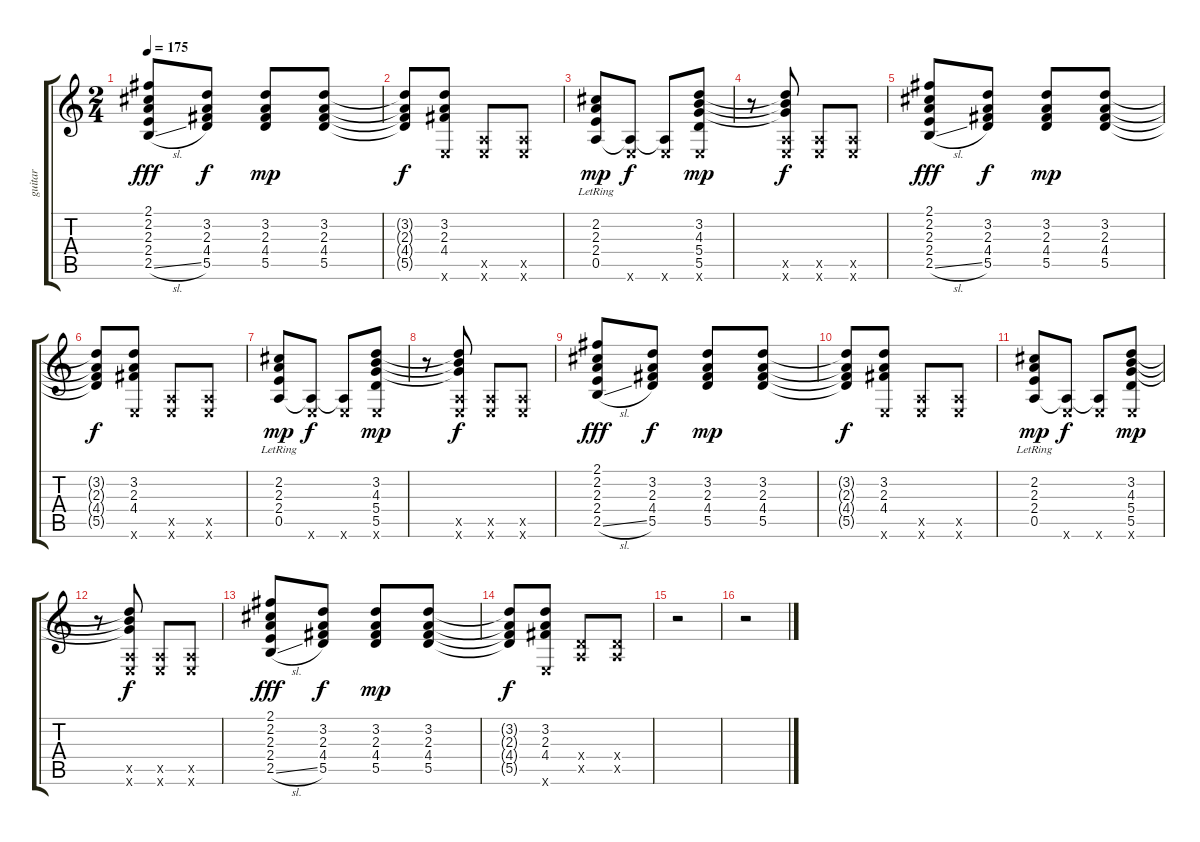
\track ("guitar" "guitar") {instrument acousticguitarsteel}
\staff {score tabs}
\tuning (E4 B3 G3 D3 A2 E2) {hide}
\ts (2 4)
\tempo 175
\clef g2
\ks c
(2.1 2.2 2.3 2.4 2.5{sl}).8{dy fff volume 7 instrument acousticguitarsteel} (3.2 2.3 4.4 5.5).8{dy f} (3.2 2.3 4.4 5.5).8{dy mp} (3.2 2.3 4.4 5.5).8 |
(3.2{t} 2.3{t} 4.4{t} 5.5{t}).8{dy f} (3.2 2.3 4.4 0.6{x}).8 (0.5{x} 0.6{x}).8 (0.5{x} 0.6{x}).8 |
(2.2{lr} 2.3{lr} 2.4{lr} 0.5).8{dy mp} (0.5{t} 0.6{x}).8{dy f} (0.5{t} 0.6{x}).8 (3.2 4.3 5.4 5.5 0.6{x}).8{dy mp} |
r.8 (3.2{t} 4.3{t} 5.4{t} 0.5{x} 0.6{x}).8{dy f} (0.5{x} 0.6{x}).8 (0.5{x} 0.6{x}).8 |
(2.1 2.2 2.3 2.4 2.5{sl}).8{dy fff} (3.2 2.3 4.4 5.5).8{dy f} (3.2 2.3 4.4 5.5).8{dy mp} (3.2 2.3 4.4 5.5).8 |
(3.2{t} 2.3{t} 4.4{t} 5.5{t}).8{dy f} (3.2 2.3 4.4 0.6{x}).8 (0.5{x} 0.6{x}).8 (0.5{x} 0.6{x}).8 |
(2.2{lr} 2.3{lr} 2.4{lr} 0.5).8{dy mp} (0.5{t} 0.6{x}).8{dy f} (0.5{t} 0.6{x}).8 (3.2 4.3 5.4 5.5 0.6{x}).8{dy mp} |
r.8 (3.2{t} 4.3{t} 5.4{t} 0.5{x} 0.6{x}).8{dy f} (0.5{x} 0.6{x}).8 (0.5{x} 0.6{x}).8 |
(2.1 2.2 2.3 2.4 2.5{sl}).8{dy fff} (3.2 2.3 4.4 5.5).8{dy f} (3.2 2.3 4.4 5.5).8{dy mp} (3.2 2.3 4.4 5.5).8 |
(3.2{t} 2.3{t} 4.4{t} 5.5{t}).8{dy f} (3.2 2.3 4.4 0.6{x}).8 (0.5{x} 0.6{x}).8 (0.5{x} 0.6{x}).8 |
(2.2{lr} 2.3{lr} 2.4{lr} 0.5).8{dy mp} (0.5{t} 0.6{x}).8{dy f} (0.5{t} 0.6{x}).8 (3.2 4.3 5.4 5.5 0.6{x}).8{dy mp} |
r.8 (3.2{t} 4.3{t} 5.4{t} 0.5{x} 0.6{x}).8{dy f} (0.5{x} 0.6{x}).8 (0.5{x} 0.6{x}).8 |
(2.1 2.2 2.3 2.4 2.5{sl}).8{dy fff} (3.2 2.3 4.4 5.5).8{dy f} (3.2 2.3 4.4 5.5).8{dy mp} (3.2 2.3 4.4 5.5).8 |
(3.2{t} 2.3{t} 4.4{t} 5.5{t}).8{dy f} (3.2 2.3 4.4 0.6{x}).8 (0.4{x} 0.5{x}).8 (0.4{x} 0.5{x}).8 |
r.2 |
r.2
